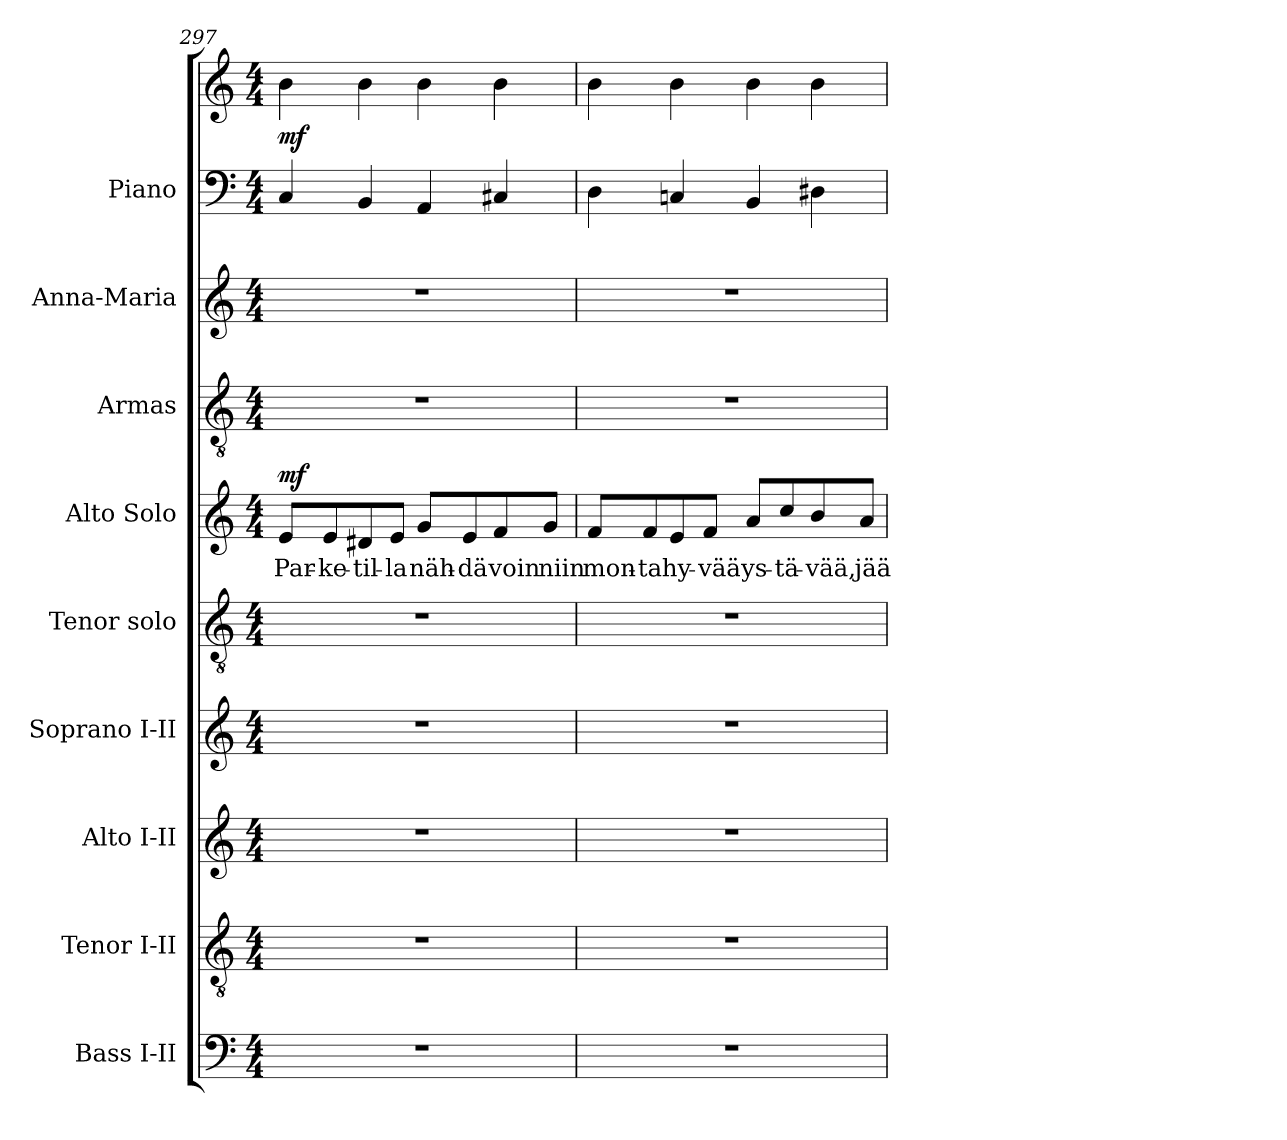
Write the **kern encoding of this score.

**kern	**kern	**kern	**kern	**kern	**kern	**text	**dynam	**kern	**kern	**kern	**kern	**dynam
*part9	*part8	*part7	*part6	*part5	*part4	*part4	*part4	*part3	*part2	*part1	*part1	*part1
*staff10	*staff9	*staff8	*staff7	*staff6	*staff5	*staff5	*staff5	*staff4	*staff3	*staff2	*staff1	*staff1/2
*I"Bass I-II	*I"Tenor I-II	*I"Alto I-II	*I"Soprano I-II	*I"Tenor solo	*I"Alto Solo	*	*	*I"Armas	*I"Anna-Maria	*I"Piano	*	*
*I'B.	*I'T.	*I'A.	*I'S.	*I'T. Solo	*I'A. Solo	*	*	*I'Armas	*I'A-M	*I'Pno.	*	*
*clefF4	*clefGv2	*clefG2	*clefG2	*clefGv2	*clefG2	*	*	*clefGv2	*clefG2	*clefF4	*clefG2	*
*	*ITrd7c12	*	*	*ITrd7c12	*	*	*	*ITrd7c12	*	*	*	*
*k[]	*k[]	*k[]	*k[]	*k[]	*k[]	*	*	*k[]	*k[]	*k[]	*k[]	*
*C:	*C:	*C:	*C:	*C:	*C:	*	*	*C:	*C:	*C:	*C:	*
*M4/4	*M4/4	*M4/4	*M4/4	*M4/4	*M4/4	*	*	*M4/4	*M4/4	*M4/4	*M4/4	*
=297	=297	=297	=297	=297	=297	=297	=297	=297	=297	=297	=297	=297
!	!	!	!	!	!	!LO:LY:b:color=#000000	!	!	!	!	!	!
1r	1r	1r	1r	1r	8ei/L	Par-	mf	1r	1r	4Ci/	4bi	mf
!	!	!	!	!	!	!LO:LY:b:color=#000000	!	!	!	!	!	!
.	.	.	.	.	8ei/	-ke-	.	.	.	.	.	.
!	!	!	!	!	!	!LO:LY:b:color=#000000	!	!	!	!	!	!
.	.	.	.	.	8d#Xi/	-til-	.	.	.	4BBi/	4bi	.
!	!	!	!	!	!	!LO:LY:b:color=#000000	!	!	!	!	!	!
.	.	.	.	.	8ei/J	-la	.	.	.	.	.	.
!	!	!	!	!	!	!LO:LY:b:color=#000000	!	!	!	!	!	!
.	.	.	.	.	8gi/L	näh-	.	.	.	4AAi/	4bi	.
!	!	!	!	!	!	!LO:LY:b:color=#000000	!	!	!	!	!	!
.	.	.	.	.	8ei/	-dä	.	.	.	.	.	.
!	!	!	!	!	!	!LO:LY:b:color=#000000	!	!	!	!	!	!
.	.	.	.	.	8fi/	voin	.	.	.	4C#Xi/	4bi	.
!	!	!	!	!	!	!LO:LY:b:color=#000000	!	!	!	!	!	!
.	.	.	.	.	8gi/J	niin	.	.	.	.	.	.
=298	=298	=298	=298	=298	=298	=298	=298	=298	=298	=298	=298	=298
!	!	!	!	!	!	!LO:LY:b:color=#000000	!	!	!	!	!	!
1r	1r	1r	1r	1r	8fi/L	mon-	.	1r	1r	4Di\	4bi	.
!	!	!	!	!	!	!LO:LY:b:color=#000000	!	!	!	!	!	!
.	.	.	.	.	8fi/	-ta	.	.	.	.	.	.
!	!	!	!	!	!	!LO:LY:b:color=#000000	!	!	!	!	!	!
.	.	.	.	.	8ei/	hy-	.	.	.	4Cni/	4bi	.
!	!	!	!	!	!	!LO:LY:b:color=#000000	!	!	!	!	!	!
.	.	.	.	.	8fi/J	-vää	.	.	.	.	.	.
!	!	!	!	!	!	!LO:LY:b:color=#000000	!	!	!	!	!	!
.	.	.	.	.	8ai/L	ys-	.	.	.	4BBi/	4bi	.
!	!	!	!	!	!	!LO:LY:b:color=#000000	!	!	!	!	!	!
.	.	.	.	.	8cci/	-tä-	.	.	.	.	.	.
!	!	!	!	!	!	!LO:LY:b:color=#000000	!	!	!	!	!	!
.	.	.	.	.	8bi/	-vää,	.	.	.	4D#Xi\	4bi	.
!	!	!	!	!	!	!LO:LY:b:color=#000000	!	!	!	!	!	!
.	.	.	.	.	8ai/J	jää	.	.	.	.	.	.
=	=	=	=	=	=	=	=	=	=	=	=	=
*-	*-	*-	*-	*-	*-	*-	*-	*-	*-	*-	*-	*-
